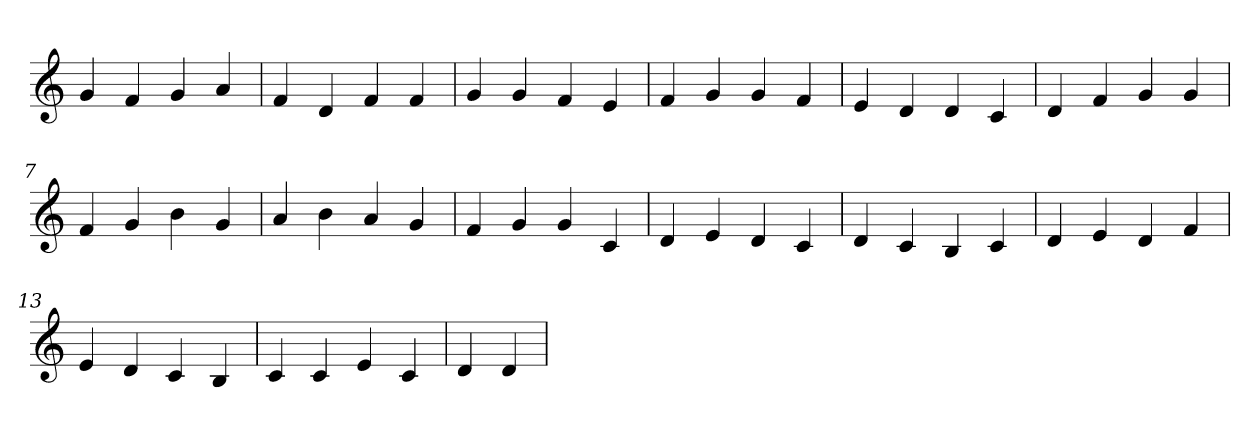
**kern
*part1
*staff1
*clefG2
=1
4g
4f
4g
4a
=2
4f
4d
4f
4f
=3
4g
4g
4f
4e
=4
4f
4g
4g
4f
=5
4e
4d
4d
4c
=6
4d
4f
4g
4g
=7
4f
4g
4b
4g
=8
4a
4b
4a
4g
=9
4f
4g
4g
4c
=10
4d
4e
4d
4c
=11
4d
4c
4B
4c
=12
4d
4e
4d
4f
=13
4e
4d
4c
4B
=14
4c
4c
4e
4c
=15
4d
4d
=
*-
